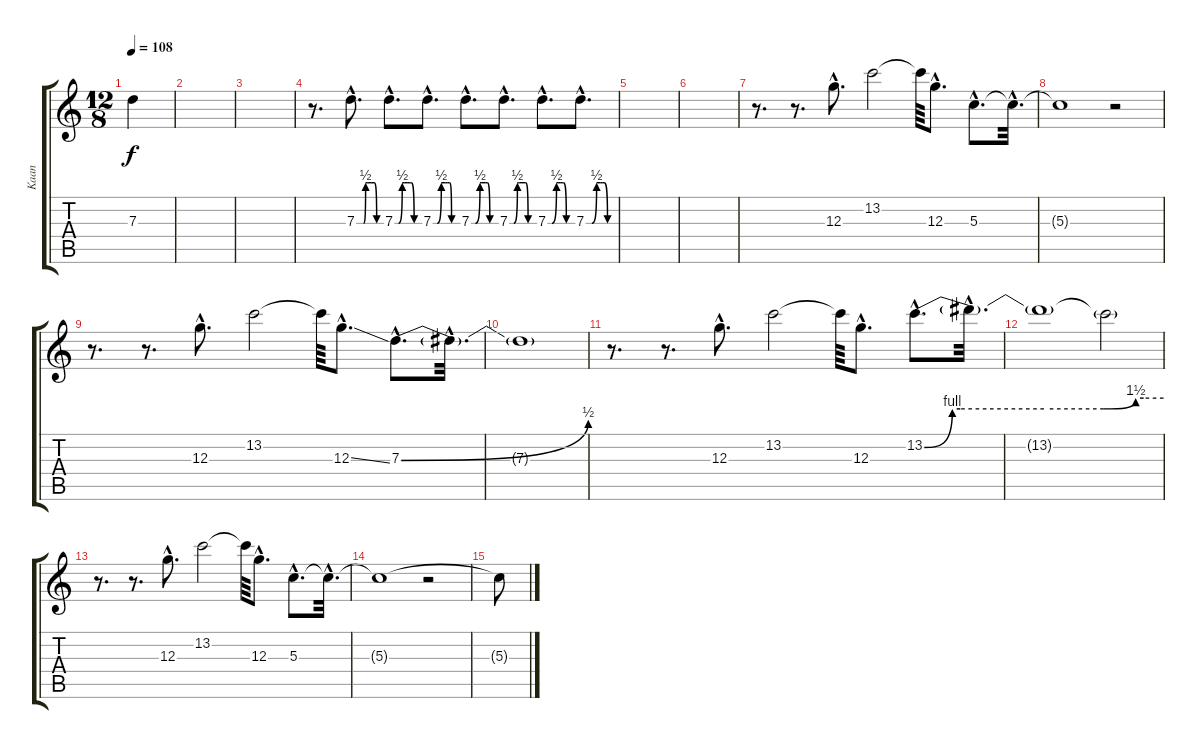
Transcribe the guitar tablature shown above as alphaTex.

\track ("Kaan" "Kaan") {instrument overdrivenguitar}
\staff {score tabs}
\tuning (E4 B3 G3 D3 A2 E2) {hide}
\ts (12 8)
\tempo 108
\clef g2
\ks c
7.3.4{dy f} |
|
|
r.8{d} 7.3{be (custom 0 0 17 0 22 2 26 2 30 2 35 2 37 2 40 2 43 2 49 0 60 0) hac}.8{d} 7.3{be (custom 0 0 9 0 18 2 20 2 23 2 30 2 35 2 38 2 40 2 47 0 60 0) hac}.8{d} 7.3{be (custom 0 0 10 0 20 2 24 2 30 2 35 2 40 2 45 0 60 0) hac}.8{d} 7.3{be (custom 0 0 10 0 21 2 24 2 35 2 39 2 45 0 60 0) hac}.8{d} 7.3{be (custom 0 0 10 0 19 2 21 2 24 2 35 2 39 2 45 0 60 0) hac}.8{d} 7.3{be (custom 0 0 10 0 21 2 25 2 30 2 35 2 38 2 45 0 60 0) hac}.8{d} 7.3{be (custom 0 0 12 0 22 2 30 2 34 2 38 2 45 0 60 0) hac}.8{d} |
|
|
r.8{d} r.8{d} 12.3{hac}.8{d} 13.2.2 13.2{t}.64 12.3{hac}.8{d} 5.3{hac}.8{d} 5.3{hac t}.32{d} |
5.3{t}.1 r.2 |
r.8{d} r.8{d} 12.3{hac}.8{d} 13.2.2 13.2{t}.64 12.3{ss hac}.8{d} 7.3{be (bend 0 0 60 2) hac}.8{d} 7.3{hac t}.32{d} |
7.3{t}.1 |
r.8{d} r.8{d} 12.3{hac}.8{d} 13.2.2 13.2{t}.64 12.3{hac}.8{d} 13.2{be (custom 0 0 7 4 9 4 30 4 45 4 53 6 55 6 60 6) hac}.8{d} 13.2{hac t}.32{d} |
13.2{t}.1 13.2{t}.2 |
r.8{d} r.8{d} 12.3{hac}.8{d} 13.2.2 13.2{t}.64 12.3{hac}.8{d} 5.3{hac}.8{d} 5.3{hac t}.32{d} |
5.3{t}.1 r.2 |
5.3{t}.8
